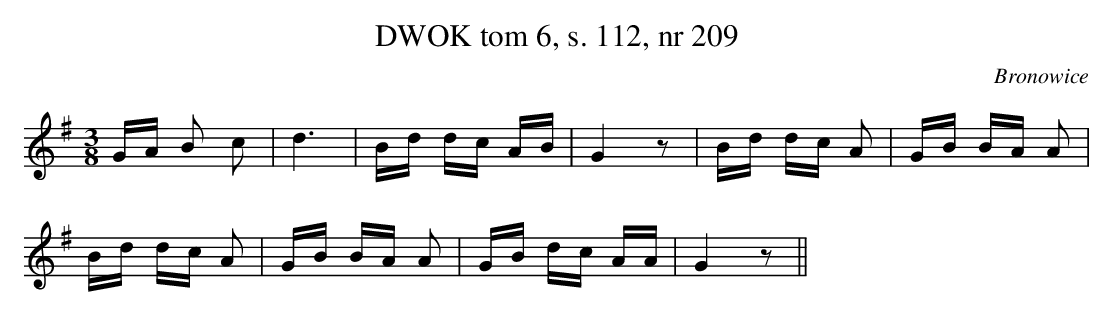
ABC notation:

X:1
T:DWOK tom 6, s. 112, nr 209
O:Bronowice
L:1/16
M:3/8
K:G
GA B2 c2|d6|Bd dc AB|G4 z2|Bd dc A2|GB BA A2|
Bd dc A2|GB BA A2|GB dc AA|G4 z2||
